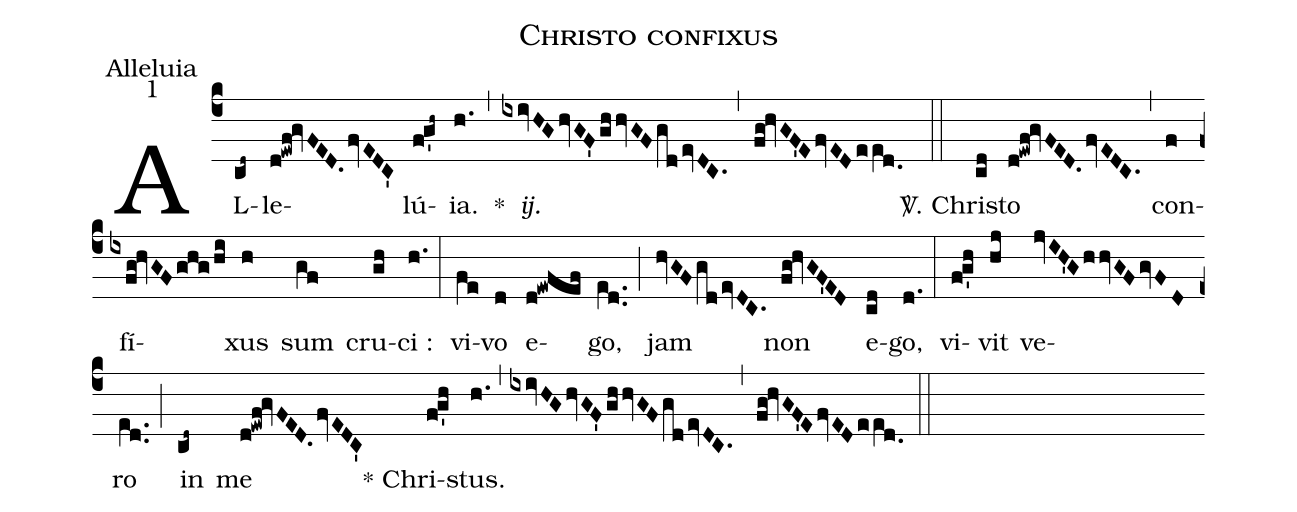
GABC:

name:Christo confixus;
office-part:Alleluia;
mode:1;
%%
(c4) AL(cd~)le(d!ewf!gvFED.fvEDC')lú(fg'h~){ia}.(h.) *(,) <i>ij.</i>(ixivHGhvGF'ghhvGFgdevDC.) (,) (fg!hvGF'E/fvEDee[ll:1]d.0) (::) <sp>V/</sp>. Chri(cd)sto(d!ewf!gvFED.fvEDC.) (,) con(f)fí(ixfg!hvGFghg/hi)xus(h) sum(gf) cru(gh)ci :(h.) (:) vi(fe)vo(d) e(d!ewfef)go,(e[ll:1]d..) (;) jam(hvGFgdevDC.) non(fg!hvGF'ED) e(cd)go,(d.) (:) vi(fg'h)vit(hj) ve(jvIH'GhhvGFgvFD)ro(e[ll:1]d..) (;) in(cd~) me(d!ewf!gvFED.fvEDC') () * Chri(fg'h)stus.(h.) (,) (ixivHGhvGF'ghhvGFgdevDC.) (,) (fg!hvGF'EfvEDee[ll:1]d.0) (::)
